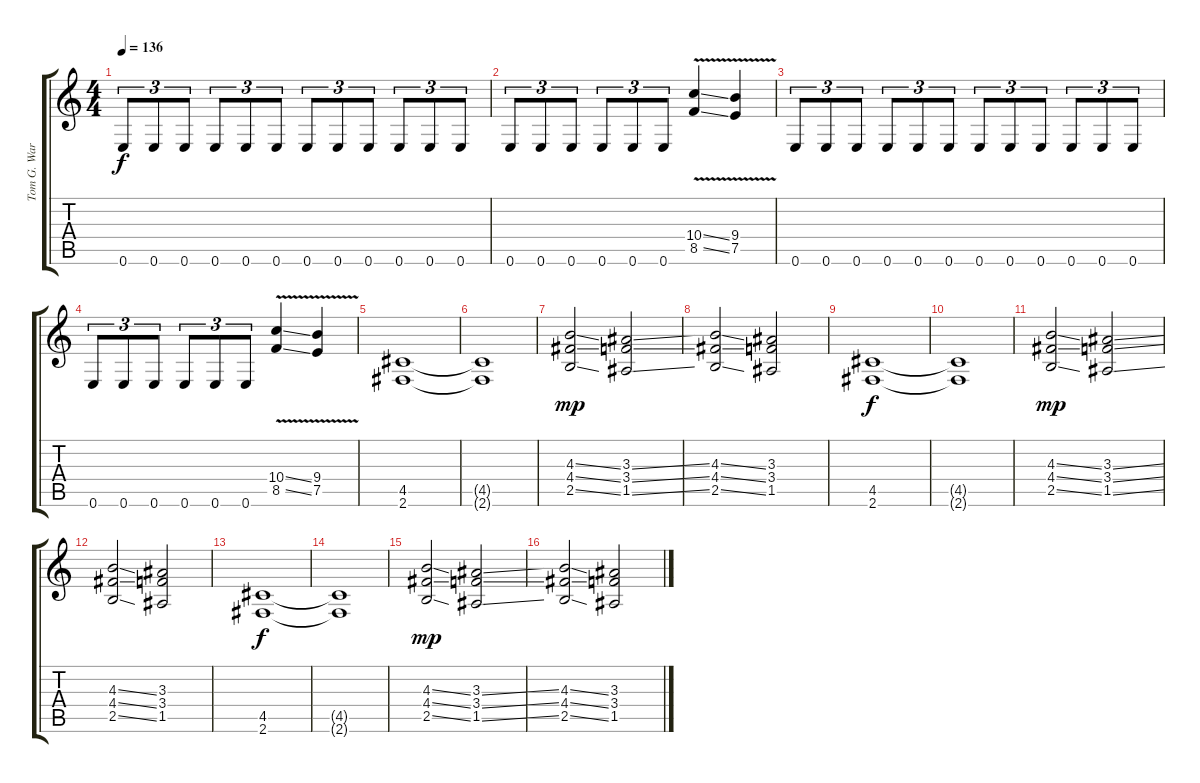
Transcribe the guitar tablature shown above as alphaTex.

\track ("Tom G. Warrior (Rhythm)" "Tom G. War") {instrument distortionguitar}
\staff {score tabs}
\tuning (E4 B3 G3 D3 A2 E2) {hide}
\ts (4 4)
\tempo 136
\clef g2
\ks c
0.6.8{tu (3 2) dy f} 0.6.8{tu (3 2)} 0.6.8{tu (3 2)} 0.6.8{tu (3 2)} 0.6.8{tu (3 2)} 0.6.8{tu (3 2)} 0.6.8{tu (3 2)} 0.6.8{tu (3 2)} 0.6.8{tu (3 2)} 0.6.8{tu (3 2)} 0.6.8{tu (3 2)} 0.6.8{tu (3 2)} |
0.6.8{tu (3 2)} 0.6.8{tu (3 2)} 0.6.8{tu (3 2)} 0.6.8{tu (3 2)} 0.6.8{tu (3 2)} 0.6.8{tu (3 2)} (10.4{v ss} 8.5{v ss}).4 (9.4{v} 7.5{v}).4 |
0.6.8{tu (3 2)} 0.6.8{tu (3 2)} 0.6.8{tu (3 2)} 0.6.8{tu (3 2)} 0.6.8{tu (3 2)} 0.6.8{tu (3 2)} 0.6.8{tu (3 2)} 0.6.8{tu (3 2)} 0.6.8{tu (3 2)} 0.6.8{tu (3 2)} 0.6.8{tu (3 2)} 0.6.8{tu (3 2)} |
0.6.8{tu (3 2)} 0.6.8{tu (3 2)} 0.6.8{tu (3 2)} 0.6.8{tu (3 2)} 0.6.8{tu (3 2)} 0.6.8{tu (3 2)} (10.4{v ss} 8.5{v ss}).4 (9.4{v} 7.5{v}).4 |
(4.5 2.6).1 |
(4.5{t} 2.6{t}).1 |
(4.3{ss} 4.4{ss} 2.5{ss}).2{dy mp} (3.3{ss} 3.4{ss} 1.5{ss}).2 |
(4.3{ss} 4.4{ss} 2.5{ss}).2 (3.3 3.4 1.5).2 |
(4.5 2.6).1{dy f} |
(4.5{t} 2.6{t}).1 |
(4.3{ss} 4.4{ss} 2.5{ss}).2{dy mp} (3.3{ss} 3.4{ss} 1.5{ss}).2 |
(4.3{ss} 4.4{ss} 2.5{ss}).2 (3.3 3.4 1.5).2 |
(4.5 2.6).1{dy f} |
(4.5{t} 2.6{t}).1 |
(4.3{ss} 4.4{ss} 2.5{ss}).2{dy mp} (3.3{ss} 3.4{ss} 1.5{ss}).2 |
(4.3{ss} 4.4{ss} 2.5{ss}).2 (3.3 3.4 1.5).2
